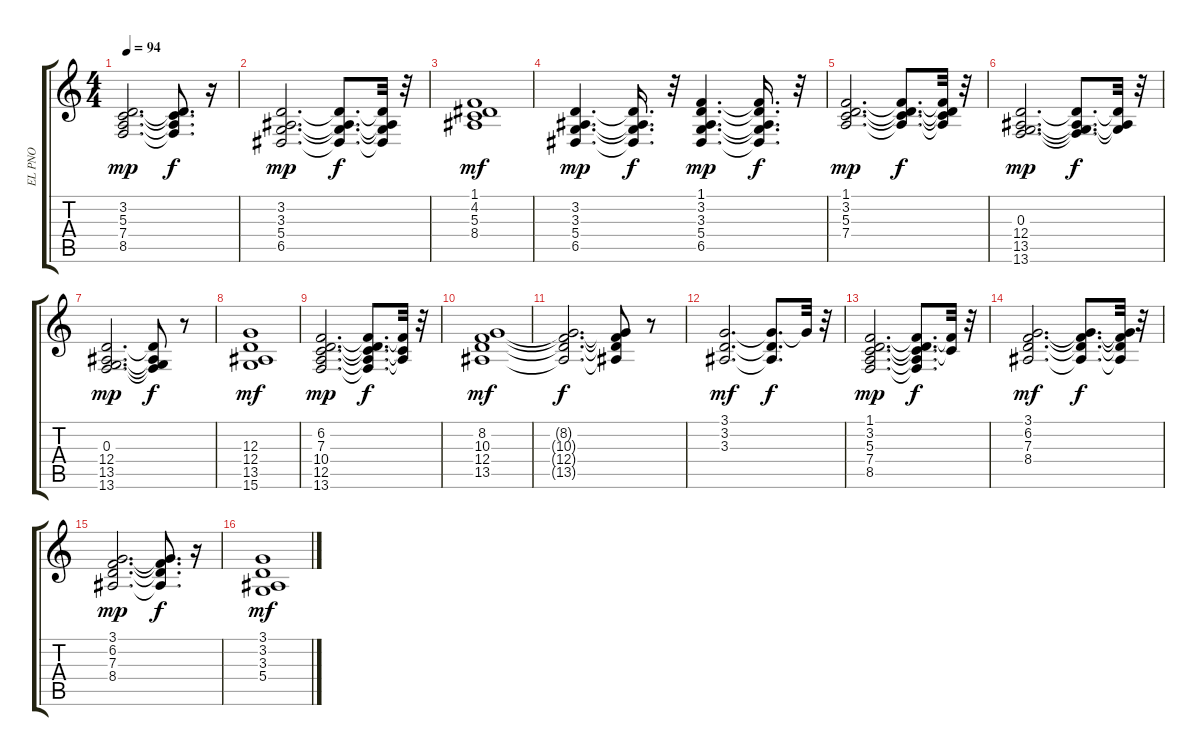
\track ("EL PNO" "EL PNO") {instrument electricpiano1}
\staff {score tabs}
\tuning (E4 B3 G3 D3 A2 E2) {hide}
\ts (4 4)
\tempo 94
\clef g2
\ks c
(3.2 5.3 7.4 8.5).2{d dy mp} (3.2{t} 5.3{t} 7.4{t} 8.5{t}).8{d dy f} r.16 |
(3.2 3.3 5.4 6.5).2{d dy mp} (3.2{t} 3.3{t} 5.4{t} 6.5{t}).8{d dy f} (3.2{t} 3.3{t} 5.4{t} 6.5{t}).32 r.32 |
(1.1 4.2 5.3 8.4).1{dy mf} |
(3.2 3.3 5.4 6.5).4{d dy mp} (3.2{t} 3.3{t} 5.4{t} 6.5{t}).16{d dy f} r.32 (1.1 3.2 3.3 5.4 6.5).4{d dy mp} (1.1{t} 3.2{t} 3.3{t} 5.4{t} 6.5{t}).16{d dy f} r.32 |
(1.1 3.2 5.3 7.4).2{d dy mp} (1.1{t} 3.2{t} 5.3{t} 7.4{t}).8{d dy f} (1.1{t} 3.2{t} 5.3{t} 7.4{t}).32 r.32 |
(0.3 12.4 13.5 13.6).2{d dy mp} (0.3{t} 12.4{t} 13.5{t} 13.6{t}).8{d dy f} (0.3{t} 12.4{t} 13.5{t}).32 r.32 |
(0.3 12.4 13.5 13.6).2{d dy mp} (0.3{t} 12.4{t} 13.5{t} 13.6{t}).8{dy f} r.8 |
(12.3 12.4 13.5 15.6).1{dy mf} |
(6.2 7.3 10.4 12.5 13.6).2{d dy mp} (6.2{t} 7.3{t} 10.4{t} 12.5{t} 13.6{t}).8{d dy f} (6.2{t} 10.4{t} 12.5{t}).32 r.32 |
(8.2 10.3 12.4 13.5).1{dy mf} |
(8.2{t} 10.3{t} 12.4{t} 13.5{t}).2{d dy f} (8.2{t} 10.3{t} 12.4{t} 13.5{t}).8 r.8 |
(3.1 3.2 3.3).2{d dy mf} (3.1{t} 3.2{t} 3.3{t}).8{d dy f} 3.1{t}.32 r.32 |
(1.1 3.2 5.3 7.4 8.5).2{d dy mp} (1.1{t} 3.2{t} 5.3{t} 7.4{t} 8.5{t}).8{d dy f} (1.1{t} 5.3{t}).32 r.32 |
(3.1 6.2 7.3 8.4).2{d dy mf} (3.1{t} 6.2{t} 7.3{t} 8.4{t}).8{d dy f} (3.1{t} 6.2{t} 7.3{t} 8.4{t}).32 r.32 |
(3.1 6.2 7.3 8.4).2{d dy mp} (3.1{t} 6.2{t} 7.3{t} 8.4{t}).8{d dy f} r.16 |
(3.1 3.2 3.3 5.4).1{dy mf}
